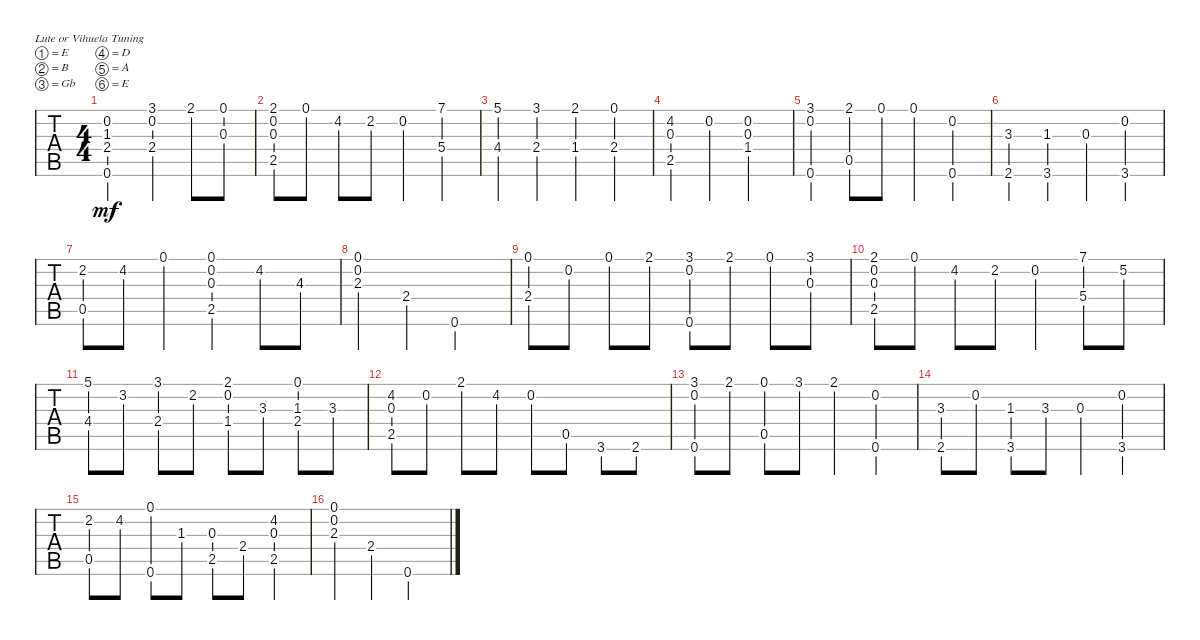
\bracketExtendMode groupsimilarinstruments
\singleTrackTrackNamePolicy hidden
\multiTrackTrackNamePolicy hidden
\firstSystemTrackNameOrientation horizontal
\otherSystemsTrackNameOrientation horizontal
\track ("Track 1" "Track 1") {instrument acousticguitarsteel}
\staff {tabs}
\tuning (E4 B3 Gb3 D3 A2 E2)
\ts (4 4)
\tempo (120 hide)
\clef g2
\ks c
(0.2 1.3 2.4 0.6).2{dy mf instrument acousticguitarsteel} (3.1 0.2 2.4).4 2.1.8 (0.1 0.3).8 |
(2.1 0.2 0.3 2.5).8 0.1.8 4.2.8 2.2.8 0.2.4 (7.1 5.4).4 |
(5.1 4.4).4 (3.1 2.4).4 (2.1 1.4).4 (0.1 2.4).4 |
(4.2 0.3 2.5).4 0.2.4 (0.2 0.3 1.4).2 |
(3.1 0.2 0.6).4 (2.1 0.5).8 0.1.8 0.1.4 (0.2 0.6).4 |
(3.3 2.6).4 (1.3 3.6).4 0.3.4 (0.2 3.6).4 |
(2.2 0.5).8 4.2.8 0.1.4 (0.1 0.2 0.3 2.5).4 4.2.8 4.3.8 |
(0.1 0.2 2.3).4 2.4.4 0.6.2 |
(0.1 2.4).8 0.2.8 0.1.8 2.1.8 (3.1 0.2 0.6).8 2.1.8 0.1.8 (3.1 0.3).8 |
(2.1 0.2 0.3 2.5).8 0.1.8 4.2.8 2.2.8 0.2.4 (7.1 5.4).8 5.2.8 |
(5.1 4.4).8 3.2.8 (3.1 2.4).8 2.2.8 (2.1 0.2 1.4).8 3.3.8 (0.1 1.3 2.4).8 3.3.8 |
(4.2 0.3 2.5).8 0.2.8 2.1.8 4.2.8 0.2.8 0.5.8 3.6.8 2.6.8 |
(3.1 0.2 0.6).8 2.1.8 (0.1 0.5).8 3.1.8 2.1.4 (0.2 0.6).4 |
(3.3 2.6).8 0.2.8 (1.3 3.6).8 3.3.8 0.3.4 (0.2 3.6).4 |
(2.2 0.5).8 4.2.8 (0.1 0.6).8 1.3.8 (0.3 2.5).8 2.4.8 (4.2 0.3 2.5).4 |
(0.1 0.2 2.3).4 2.4.4 0.6.2
